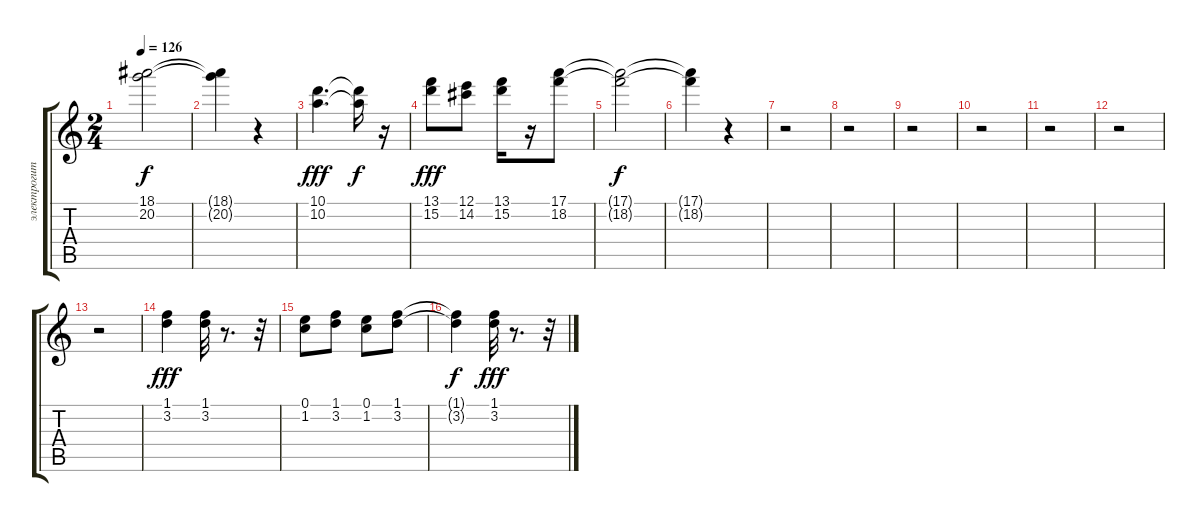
\track ("электрогитара 2" "электрогит") {instrument overdrivenguitar}
\staff {score tabs}
\tuning (E4 B3 G3 D3 A2 E2) {hide}
\ts (2 4)
\tempo 126
\clef g2
\ks c
(18.1{t} 20.2{t}).2{dy f} |
(18.1{t} 20.2{t}).4 r.4 |
(10.1 10.2).4{d dy fff} (10.1{t} 10.2{t}).16{dy f} r.16 |
(13.1 15.2).8{dy fff} (12.1 14.2).8 (13.1 15.2).16 r.16 (17.1 18.2).8 |
(17.1{t} 18.2{t}).2{dy f} |
(17.1{t} 18.2{t}).4 r.4 |
r.2 |
r.2 |
r.2 |
r.2 |
r.2 |
r.2 |
r.2 |
(1.1 3.2).4{dy fff} (1.1 3.2).32 r.8{d} r.32 |
(0.1 1.2).8 (1.1 3.2).8 (0.1 1.2).8 (1.1 3.2).8 |
(1.1{t} 3.2{t}).4{dy f} (1.1 3.2).32{dy fff} r.8{d} r.32
